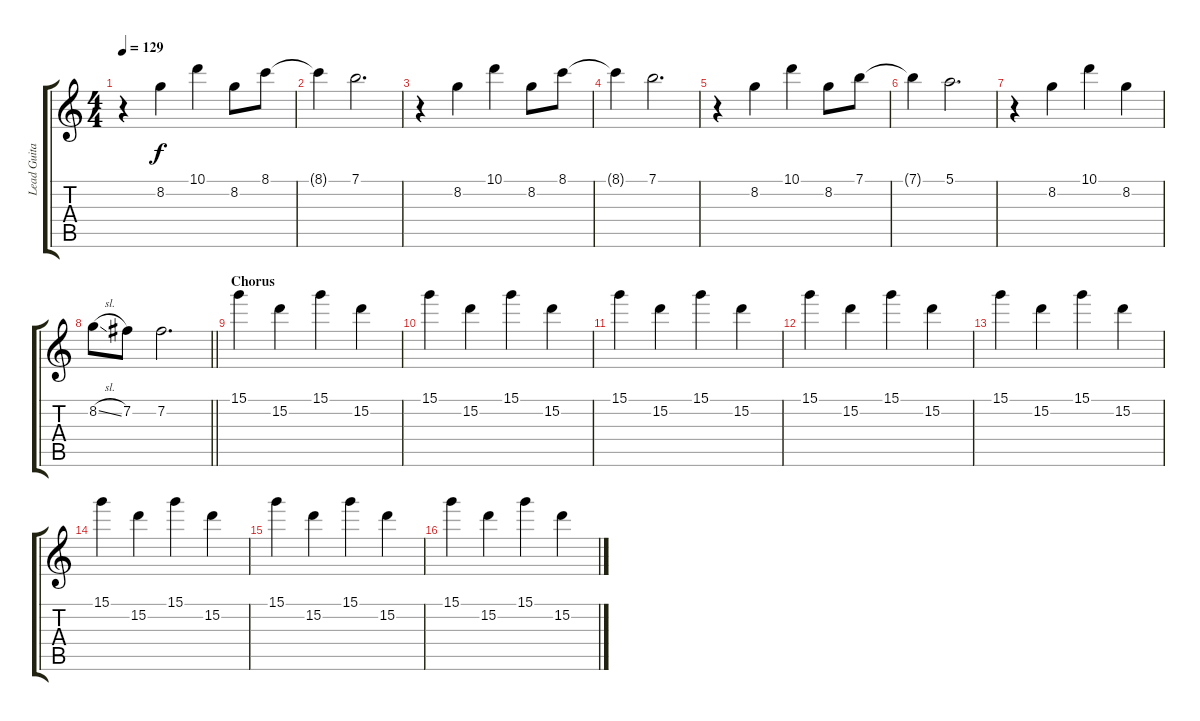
\track ("Lead Guitar" "Lead Guita") {instrument overdrivenguitar}
\staff {score tabs}
\tuning (E4 B3 G3 D3 A2 E2) {hide}
\ts (4 4)
\tempo 129
\clef g2
\ks c
r.4{dy f} 8.2.4 10.1.4 8.2.8 8.1.8 |
8.1{t}.4 7.1.2{d} |
r.4 8.2.4 10.1.4 8.2.8 8.1.8 |
8.1{t}.4 7.1.2{d} |
r.4 8.2.4 10.1.4 8.2.8 7.1.8 |
7.1{t}.4 5.1.2{d} |
r.4 8.2.4 10.1.4 8.2.4 |
\barLineRight lightlight
8.2{sl}.8 7.2.8 7.2.2{d} |
\section ("" "Chorus")
15.1.4 15.2.4 15.1.4 15.2.4 |
15.1.4 15.2.4 15.1.4 15.2.4 |
15.1.4 15.2.4 15.1.4 15.2.4 |
15.1.4 15.2.4 15.1.4 15.2.4 |
15.1.4 15.2.4 15.1.4 15.2.4 |
15.1.4 15.2.4 15.1.4 15.2.4 |
15.1.4 15.2.4 15.1.4 15.2.4 |
15.1.4 15.2.4 15.1.4 15.2.4
